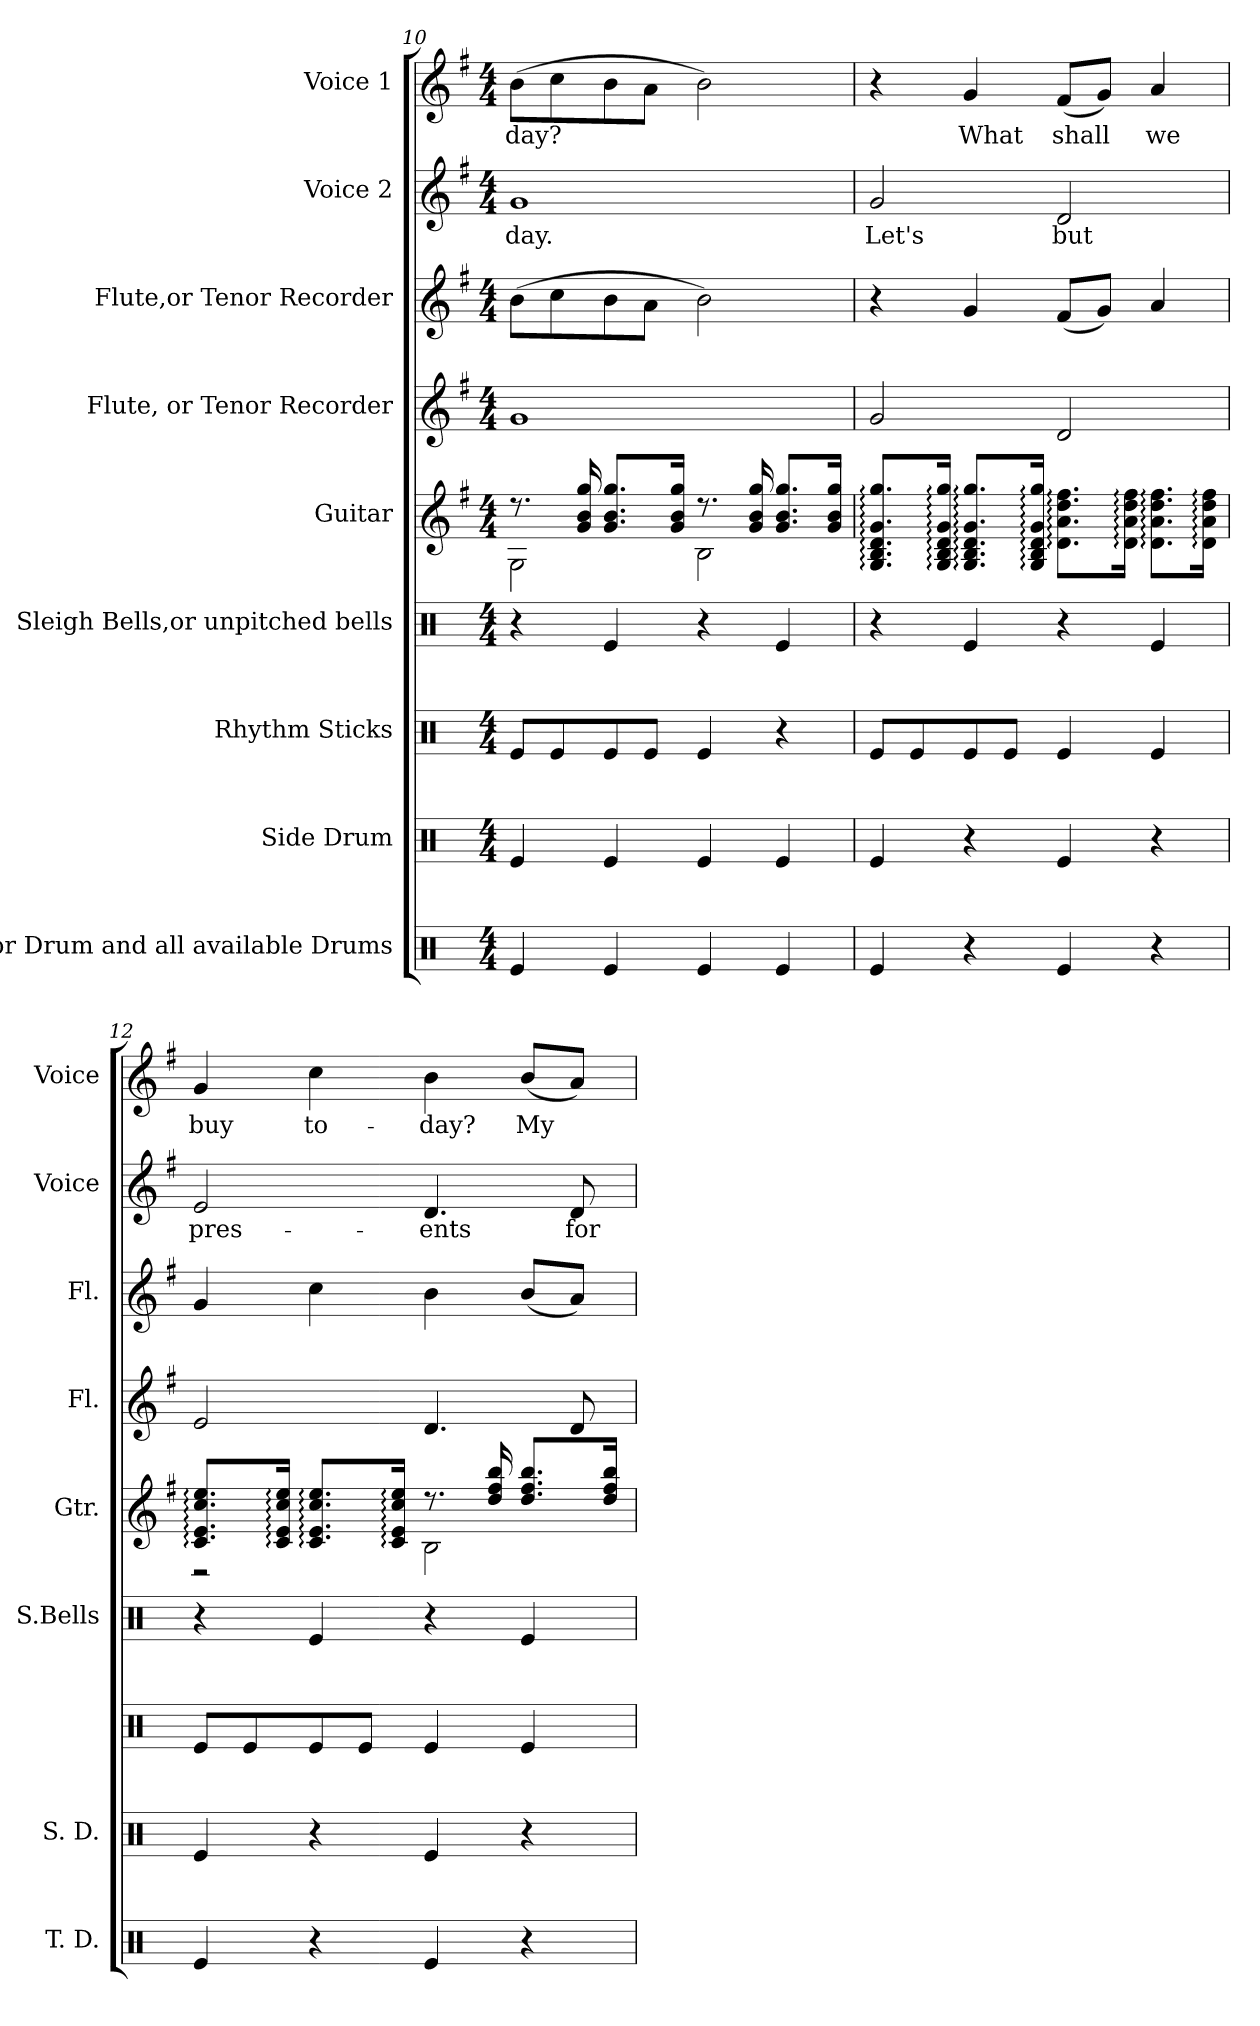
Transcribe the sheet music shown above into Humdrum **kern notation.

**kern	**kern	**kern	**kern	**kern	**kern	**kern	**kern	**text	**kern	**text
*part9	*part8	*part7	*part6	*part5	*part4	*part3	*part2	*part2	*part1	*part1
*staff9	*staff8	*staff7	*staff6	*staff5	*staff4	*staff3	*staff2	*staff2	*staff1	*staff1
*I"Tenor Drum and  all available Drums	*I"Side Drum	*I"Rhythm Sticks	*I"Sleigh Bells,or unpitched bells	*I"Guitar	*I"Flute, or Tenor Recorder	*I"Flute,or Tenor Recorder	*I"Voice 2	*	*I"Voice 1	*
*I'T. D.	*I'S. D.	*	*I'S.Bells	*I'Gtr.	*I'Fl.	*I'Fl.	*I'Voice	*	*I'Voice	*
*clefX	*clefX	*clefX	*clefX	*clefG2	*clefG2	*clefG2	*clefG2	*	*clefG2	*
*	*	*	*	*ITrd7c12	*	*	*	*	*	*
*k[]	*k[]	*k[]	*k[]	*k[f#]	*k[f#]	*k[f#]	*k[f#]	*	*k[f#]	*
*C:	*C:	*C:	*C:	*G:	*G:	*G:	*G:	*	*G:	*
*M4/4	*M4/4	*M4/4	*M4/4	*M4/4	*M4/4	*M4/4	*M4/4	*	*M4/4	*
=10	=10	=10	=10	=10	=10	=10	=10	=10	=10	=10
*	*	*	*	*^	*	*	*	*	*	*
!	!	!	!	!	!	!	!	!	!LO:LY:b:color=#000000	!	!
!	!	!	!	!	!	!	!	!	!	!	!LO:LY:b:color=#000000
4Rei/	4Rei/	8Rei/L	4r	8.r	2GGi\	1gi	(8bi\L	1gi	day.	(8bi\L	day?
.	.	8Rei/	.	.	.	.	8cci\	.	.	8cci\	.
.	.	.	.	16Gi/ 16Bi 16gi	.	.	.	.	.	.	.
4Rei/	4Rei/	8Rei/	4Rei/	8.Gi/ 8.Bi 8.giL	.	.	8bi\	.	.	8bi\	.
.	.	8Rei/J	.	.	.	.	8ai\J	.	.	8ai\J	.
.	.	.	.	16Gi/ 16Bi 16giJk	.	.	.	.	.	.	.
4Rei/	4Rei/	4Rei/	4r	8.r	2BBi\	.	2bi\)	.	.	2bi\)	.
.	.	.	.	16Gi/ 16Bi 16gi	.	.	.	.	.	.	.
4Rei/	4Rei/	4r	4Rei/	8.Gi/ 8.Bi 8.giL	.	.	.	.	.	.	.
.	.	.	.	16Gi/ 16Bi 16giJk	.	.	.	.	.	.	.
*	*	*	*	*v	*v	*	*	*	*	*	*
=11	=11	=11	=11	=11	=11	=11	=11	=11	=11	=11
!	!	!	!	!	!	!	!	!LO:LY:b:color=#000000	!	!
4Rei/	4Rei/	8Rei/L	4r	8.GGi/: 8.BBi: 8.Di: 8.Gi: 8.gi:L	2gi/	4r	2gi/	Let's	4r	.
.	.	8Rei/	.	.	.	.	.	.	.	.
.	.	.	.	16GGi/: 16BBi: 16Di: 16Gi: 16gi:Jk	.	.	.	.	.	.
!	!	!	!	!	!	!	!	!	!	!LO:LY:b:color=#000000
4r	4r	8Rei/	4Rei/	8.GGi/: 8.BBi: 8.Di: 8.Gi: 8.gi:L	.	4gi/	.	.	4gi/	What
.	.	8Rei/J	.	.	.	.	.	.	.	.
.	.	.	.	16GGi/: 16BBi: 16Di: 16Gi: 16gi:Jk	.	.	.	.	.	.
!	!	!	!	!	!	!	!	!LO:LY:b:color=#000000	!	!
!	!	!	!	!	!	!	!	!	!	!LO:LY:b:color=#000000
4Rei/	4Rei/	4Rei/	4r	8.Di\: 8.Ai: 8.di: 8.f#i:L	2di/	(8f#i/L	2di/	but	(8f#i/L	shall
.	.	.	.	.	.	8gi/J)	.	.	8gi/J)	.
.	.	.	.	16Di\: 16Ai: 16di: 16f#i:Jk	.	.	.	.	.	.
!	!	!	!	!	!	!	!	!	!	!LO:LY:b:color=#000000
4r	4r	4Rei/	4Rei/	8.Di\: 8.Ai: 8.di: 8.f#i:L	.	4ai/	.	.	4ai/	we
.	.	.	.	16Di\: 16Ai: 16di: 16f#i:Jk	.	.	.	.	.	.
!!LO:LB:g=z
=12	=12	=12	=12	=12	=12	=12	=12	=12	=12	=12
*	*	*	*	*^	*	*	*	*	*	*
!	!	!	!	!	!	!	!	!	!LO:LY:b:color=#000000	!	!
!	!	!	!	!	!	!	!	!	!	!	!LO:LY:b:color=#000000
4Rei/	4Rei/	8Rei/L	4r	8.Ci/: 8.Ei: 8.ci: 8.ei:L	2r	2ei/	4gi/	2ei/	pres-	4gi/	buy
.	.	8Rei/	.	.	.	.	.	.	.	.	.
.	.	.	.	16Ci/: 16Ei: 16ci: 16ei:Jk	.	.	.	.	.	.	.
!	!	!	!	!	!	!	!	!	!	!	!LO:LY:b:color=#000000
4r	4r	8Rei/	4Rei/	8.Ci/: 8.Ei: 8.ci: 8.ei:L	.	.	4cci\	.	.	4cci\	to-
.	.	8Rei/J	.	.	.	.	.	.	.	.	.
.	.	.	.	16Ci/: 16Ei: 16ci: 16ei:Jk	.	.	.	.	.	.	.
!	!	!	!	!	!	!	!	!	!LO:LY:b:color=#000000	!	!
!	!	!	!	!	!	!	!	!	!	!	!LO:LY:b:color=#000000
4Rei/	4Rei/	4Rei/	4r	8.r	2BBi\	4.di/	4bi\	4.di/	-ents	4bi\	-day?
.	.	.	.	16di/ 16f#i 16bi	.	.	.	.	.	.	.
!	!	!	!	!	!	!	!	!	!	!	!LO:LY:b:color=#000000
4r	4r	4Rei/	4Rei/	8.di/ 8.f#i 8.biL	.	.	(8bi/L	.	.	(8bi/L	My
!	!	!	!	!	!	!	!	!	!LO:LY:b:color=#000000	!	!
.	.	.	.	.	.	8di/	8ai/J)	8di/	for	8ai/J)	.
.	.	.	.	16di/ 16f#i 16biJk	.	.	.	.	.	.	.
*	*	*	*	*v	*v	*	*	*	*	*	*
=	=	=	=	=	=	=	=	=	=	=
*-	*-	*-	*-	*-	*-	*-	*-	*-	*-	*-
